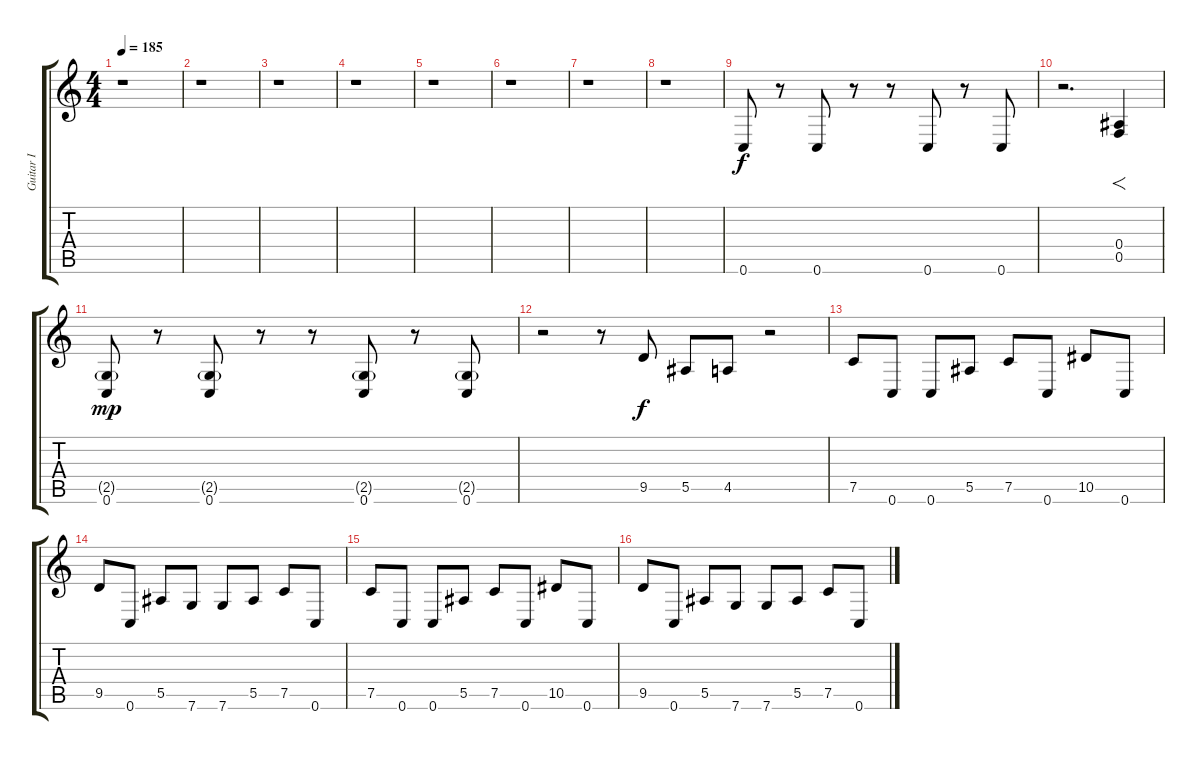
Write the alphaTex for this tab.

\track ("Guitar I" "Guitar I") {instrument distortionguitar}
\staff {score tabs}
\tuning (C4 G3 Eb3 Bb2 F2 C2) {hide}
\ts (4 4)
\tempo 185
\clef g2
\ks c
r.1{dy f instrument distortionguitar} |
r.1 |
r.1 |
r.1 |
r.1 |
r.1 |
r.1 |
r.1 |
0.6.8 r.8 0.6.8 r.8 r.8 0.6.8 r.8 0.6.8 |
r.2{d} (0.4 0.5).4{f} |
(2.5{g} 0.6).8{dy mp} r.8 (2.5{g} 0.6).8 r.8 r.8 (2.5{g} 0.6).8 r.8 (2.5{g} 0.6).8 |
r.2 r.8 9.5.8{dy f} 5.5.8 4.5.8 r.2 |
7.5.8 0.6.8 0.6.8 5.5.8 7.5.8 0.6.8 10.5.8 0.6.8 |
9.5.8 0.6.8 5.5.8 7.6.8 7.6.8 5.5.8 7.5.8 0.6.8 |
7.5.8 0.6.8 0.6.8 5.5.8 7.5.8 0.6.8 10.5.8 0.6.8 |
9.5.8 0.6.8 5.5.8 7.6.8 7.6.8 5.5.8 7.5.8 0.6.8
